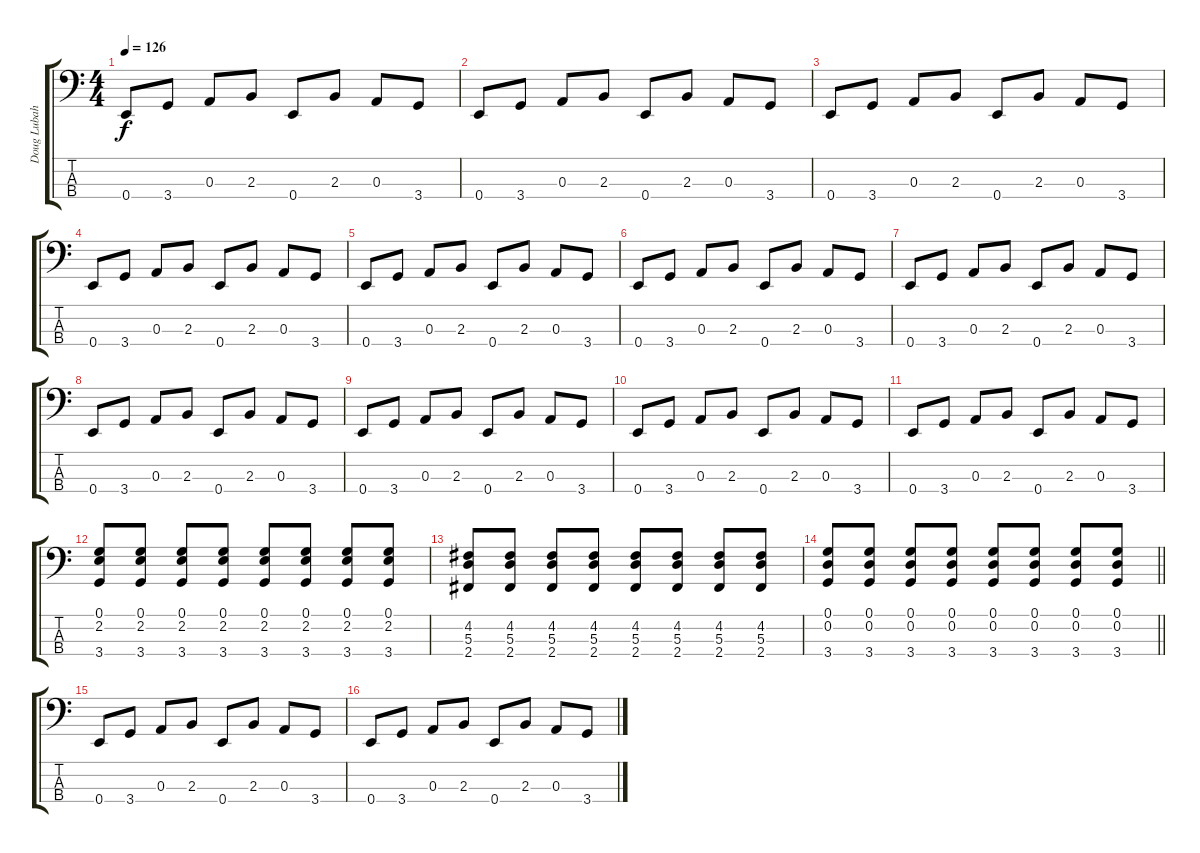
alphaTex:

\track ("Doug Lubahn-Ray Manzarek" "Doug Lubah") {instrument electricbasspick}
\staff {score tabs}
\tuning (G2 D2 A1 E1) {hide}
\ts (4 4)
\tempo 126
\clef f4
\ks c
0.4.8{dy f} 3.4.8 0.3.8 2.3.8 0.4.8 2.3.8 0.3.8 3.4.8 |
0.4.8 3.4.8 0.3.8 2.3.8 0.4.8 2.3.8 0.3.8 3.4.8 |
0.4.8 3.4.8 0.3.8 2.3.8 0.4.8 2.3.8 0.3.8 3.4.8 |
0.4.8 3.4.8 0.3.8 2.3.8 0.4.8 2.3.8 0.3.8 3.4.8 |
0.4.8 3.4.8 0.3.8 2.3.8 0.4.8 2.3.8 0.3.8 3.4.8 |
0.4.8 3.4.8 0.3.8 2.3.8 0.4.8 2.3.8 0.3.8 3.4.8 |
0.4.8 3.4.8 0.3.8 2.3.8 0.4.8 2.3.8 0.3.8 3.4.8 |
0.4.8 3.4.8 0.3.8 2.3.8 0.4.8 2.3.8 0.3.8 3.4.8 |
0.4.8 3.4.8 0.3.8 2.3.8 0.4.8 2.3.8 0.3.8 3.4.8 |
0.4.8 3.4.8 0.3.8 2.3.8 0.4.8 2.3.8 0.3.8 3.4.8 |
0.4.8 3.4.8 0.3.8 2.3.8 0.4.8 2.3.8 0.3.8 3.4.8 |
(0.1 2.2 3.4).8 (0.1 2.2 3.4).8 (0.1 2.2 3.4).8 (0.1 2.2 3.4).8 (0.1 2.2 3.4).8 (0.1 2.2 3.4).8 (0.1 2.2 3.4).8 (0.1 2.2 3.4).8 |
(4.2 5.3 2.4).8 (4.2 5.3 2.4).8 (4.2 5.3 2.4).8 (4.2 5.3 2.4).8 (4.2 5.3 2.4).8 (4.2 5.3 2.4).8 (4.2 5.3 2.4).8 (4.2 5.3 2.4).8 |
\barLineRight lightlight
(0.1 0.2 3.4).8 (0.1 0.2 3.4).8 (0.1 0.2 3.4).8 (0.1 0.2 3.4).8 (0.1 0.2 3.4).8 (0.1 0.2 3.4).8 (0.1 0.2 3.4).8 (0.1 0.2 3.4).8 |
0.4.8 3.4.8 0.3.8 2.3.8 0.4.8 2.3.8 0.3.8 3.4.8 |
0.4.8 3.4.8 0.3.8 2.3.8 0.4.8 2.3.8 0.3.8 3.4.8
